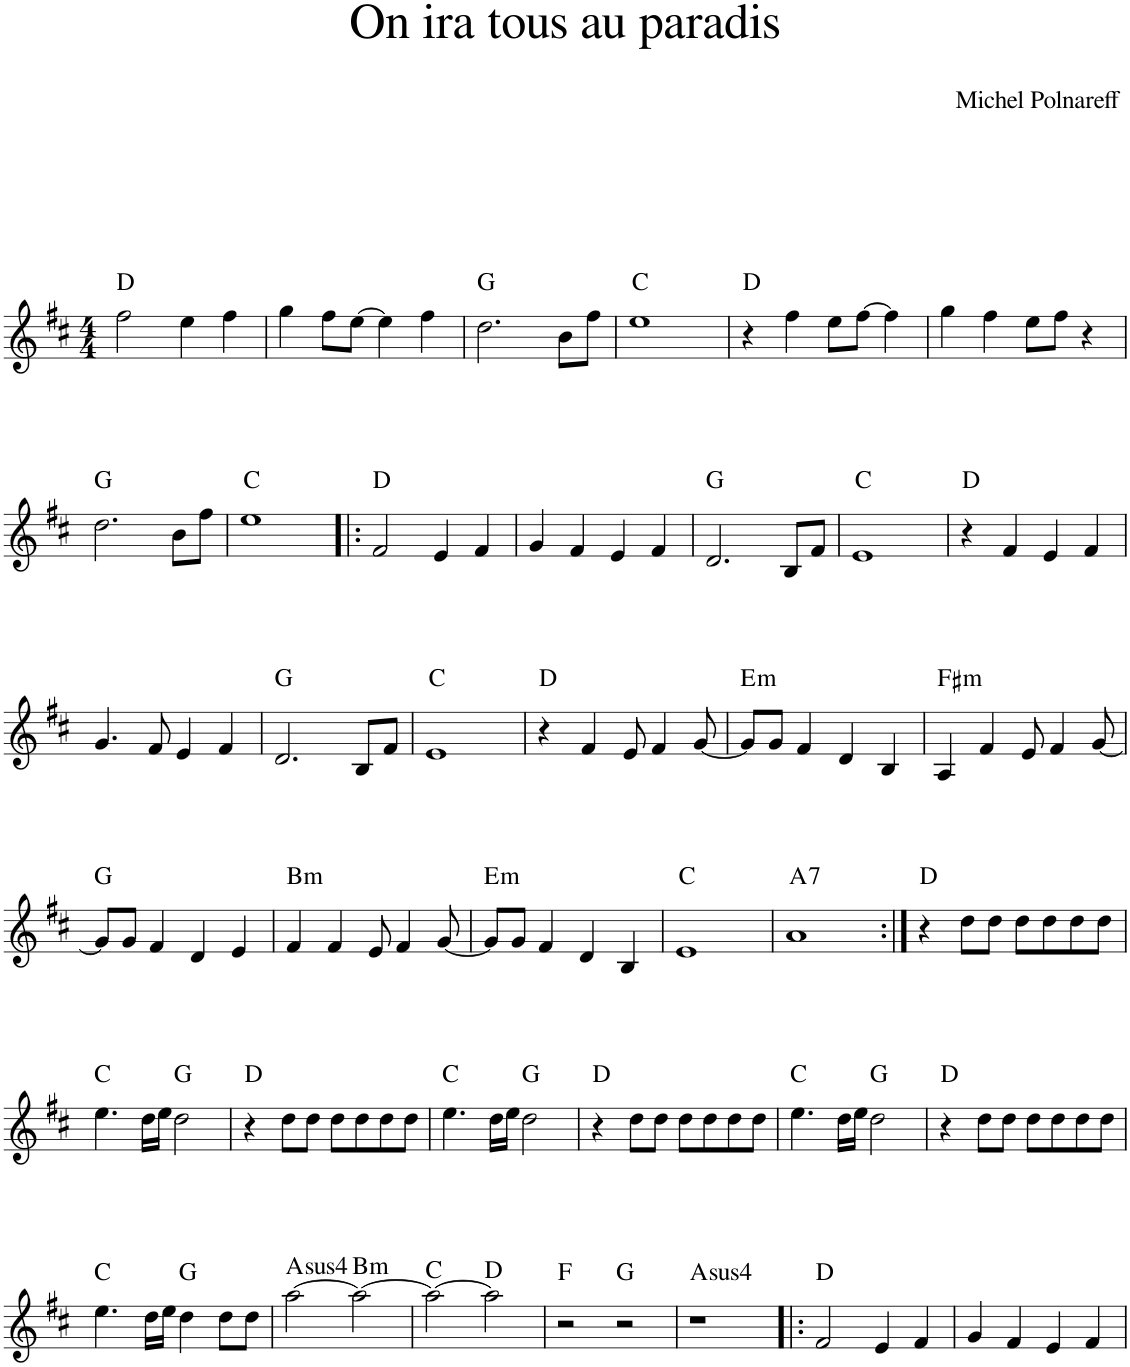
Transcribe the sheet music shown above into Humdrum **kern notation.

**kern	**harte
*part1	*part1
*staff1	*
*I"Piano	*
*I'Pno.	*
*clefG2	*
*k[f#c#]	*
*M4/4	*
=1	=1
2ff#\	D:maj
4ee\	.
4ff#\	.
=2	=2
4gg\	.
8ff#\L	.
[8ee\J	.
4ee\]	.
4ff#\	.
=3	=3
2.dd\	G:maj
8b\L	.
8ff#\J	.
=4	=4
1ee	C:maj
=5	=5
4r	D:maj
4ff#\	.
8ee\L	.
[8ff#\J	.
4ff#\]	.
=6	=6
4gg\	.
4ff#\	.
8ee\L	.
8ff#\J	.
4r	.
!!LO:LB:g=z
=7	=7
2.dd\	G:maj
8b\L	.
8ff#\J	.
=8	=8
1ee	C:maj
=9!|:	=9!|:
2f#/	D:maj
4e/	.
4f#/	.
=10	=10
4g/	.
4f#/	.
4e/	.
4f#/	.
=11	=11
2.d/	G:maj
8B/L	.
8f#/J	.
=12	=12
1e	C:maj
=13	=13
4r	D:maj
4f#/	.
4e/	.
4f#/	.
!!LO:LB:g=z
=14	=14
4.g/	.
8f#/	.
4e/	.
4f#/	.
=15	=15
2.d/	G:maj
8B/L	.
8f#/J	.
=16	=16
1e	C:maj
=17	=17
4r	D:maj
4f#/	.
8e/	.
4f#/	.
[8g/	.
=18	=18
!	!LO:H:kt=m
8g/L]	E:min
8g/J	.
4f#/	.
4d/	.
4B/	.
=19	=19
!	!LO:H:kt=m
4A/	F#:min
4f#/	.
8e/	.
4f#/	.
[8g/	.
!!LO:LB:g=z
=20	=20
8g/L]	G:maj
8g/J	.
4f#/	.
4d/	.
4e/	.
=21	=21
!	!LO:H:kt=m
4f#/	B:min
4f#/	.
8e/	.
4f#/	.
[8g/	.
=22	=22
!	!LO:H:kt=m
8g/L]	E:min
8g/J	.
4f#/	.
4d/	.
4B/	.
=23	=23
1e	C:maj
=24	=24
!	!LO:H:kt=7
1a	A:7
=25:|!	=25:|!
4r	D:maj
8dd\L	.
8dd\J	.
8dd\L	.
8dd\	.
8dd\	.
8dd\J	.
!!LO:LB:g=z
=26	=26
4.ee\	C:maj
16dd\LL	.
16ee\JJ	.
2dd\	G:maj
=27	=27
4r	D:maj
8dd\L	.
8dd\J	.
8dd\L	.
8dd\	.
8dd\	.
8dd\J	.
=28	=28
4.ee\	C:maj
16dd\LL	.
16ee\JJ	.
2dd\	G:maj
=29	=29
4r	D:maj
8dd\L	.
8dd\J	.
8dd\L	.
8dd\	.
8dd\	.
8dd\J	.
=30	=30
4.ee\	C:maj
16dd\LL	.
16ee\JJ	.
2dd\	G:maj
=31	=31
4r	D:maj
8dd\L	.
8dd\J	.
8dd\L	.
8dd\	.
8dd\	.
8dd\J	.
!!LO:LB:g=z
=32	=32
4.ee\	C:maj
16dd\LL	.
16ee\JJ	.
4dd\	G:maj
8dd\L	.
8dd\J	.
=33	=33
!	!LO:H:kt=4
[2aa\	A:sus4
!	!LO:H:kt=m
2aa\_	B:min
=34	=34
2aa\_	C:maj
2aa\]	D:maj
=35	=35
2r	F:maj
2r	G:maj
=36	=36
!	!LO:H:kt=4
1r	A:sus4
=37!|:	=37!|:
2f#/	D:maj
4e/	.
4f#/	.
=38	=38
4g/	.
4f#/	.
4e/	.
4f#/	.
=	=
*-	*-
